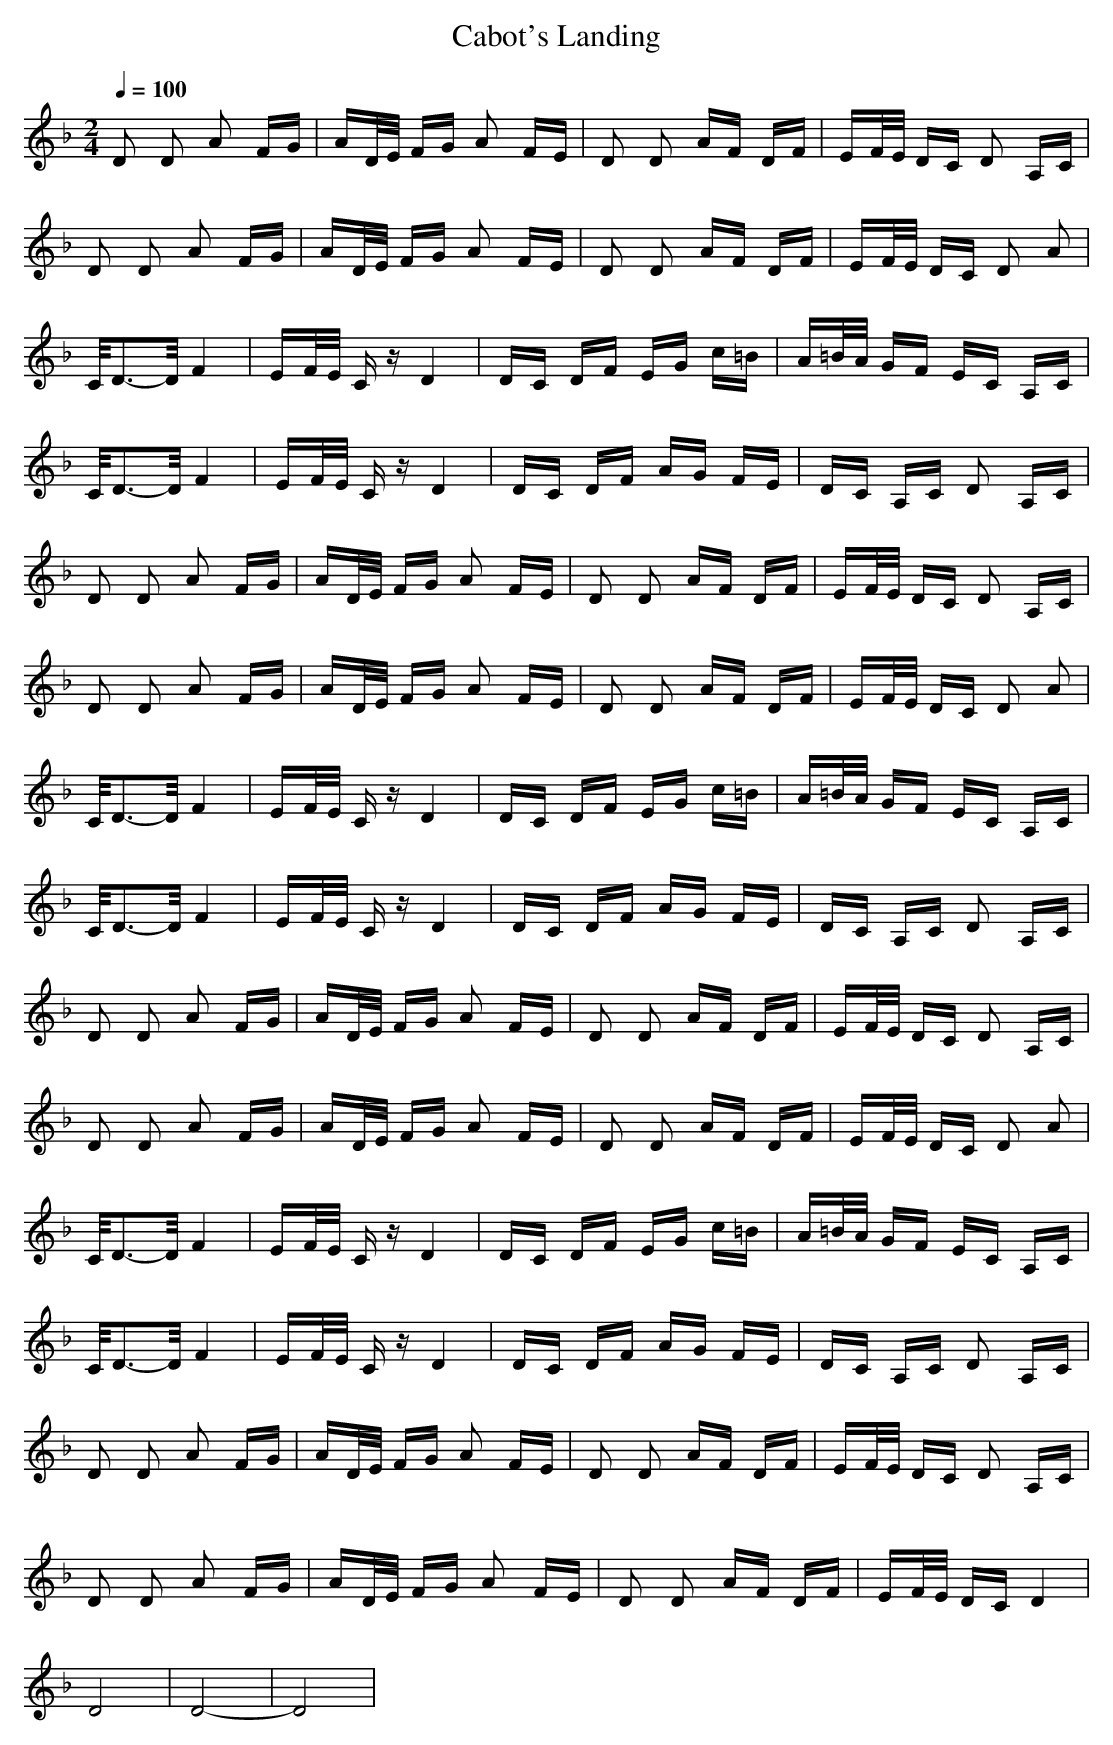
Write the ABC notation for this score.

X:1
T: Cabot's Landing
M: 2/4
L: 1/16
Q:1/4=100
K: F
D2 D2 A2 FG|AD/2E/2 FG A2 FE|D2 D2 AF DF|EF/2E/2 DC D2 A,C|
D2 D2 A2 FG|AD/2E/2 FG A2 FE|D2 D2 AF DF|EF/2E/2 DC D2 A2|
C/2D3-D/2 F4|EF/2E/2 Cz D4|DC DF EG c=B|A=B/2A/2 GF EC A,C|
C/2D3-D/2 F4|EF/2E/2 Cz D4|DC DF AG FE|DC A,C D2 A,C|
D2 D2 A2 FG|AD/2E/2 FG A2 FE|D2 D2 AF DF|EF/2E/2 DC D2 A,C|
D2 D2 A2 FG|AD/2E/2 FG A2 FE|D2 D2 AF DF|EF/2E/2 DC D2 A2|
C/2D3-D/2 F4|EF/2E/2 Cz D4|DC DF EG c=B|A=B/2A/2 GF EC A,C|
C/2D3-D/2 F4|EF/2E/2 Cz D4|DC DF AG FE|DC A,C D2 A,C|
D2 D2 A2 FG|AD/2E/2 FG A2 FE|D2 D2 AF DF|EF/2E/2 DC D2 A,C|
D2 D2 A2 FG|AD/2E/2 FG A2 FE|D2 D2 AF DF|EF/2E/2 DC D2 A2|
C/2D3-D/2 F4|EF/2E/2 Cz D4|DC DF EG c=B|A=B/2A/2 GF EC A,C|
C/2D3-D/2 F4|EF/2E/2 Cz D4|DC DF AG FE|DC A,C D2 A,C|
D2 D2 A2 FG|AD/2E/2 FG A2 FE|D2 D2 AF DF|EF/2E/2 DC D2 A,C|
D2 D2 A2 FG|AD/2E/2 FG A2 FE|D2 D2 AF DF|EF/2E/2 DC D4|
D8|D8-|D8|
